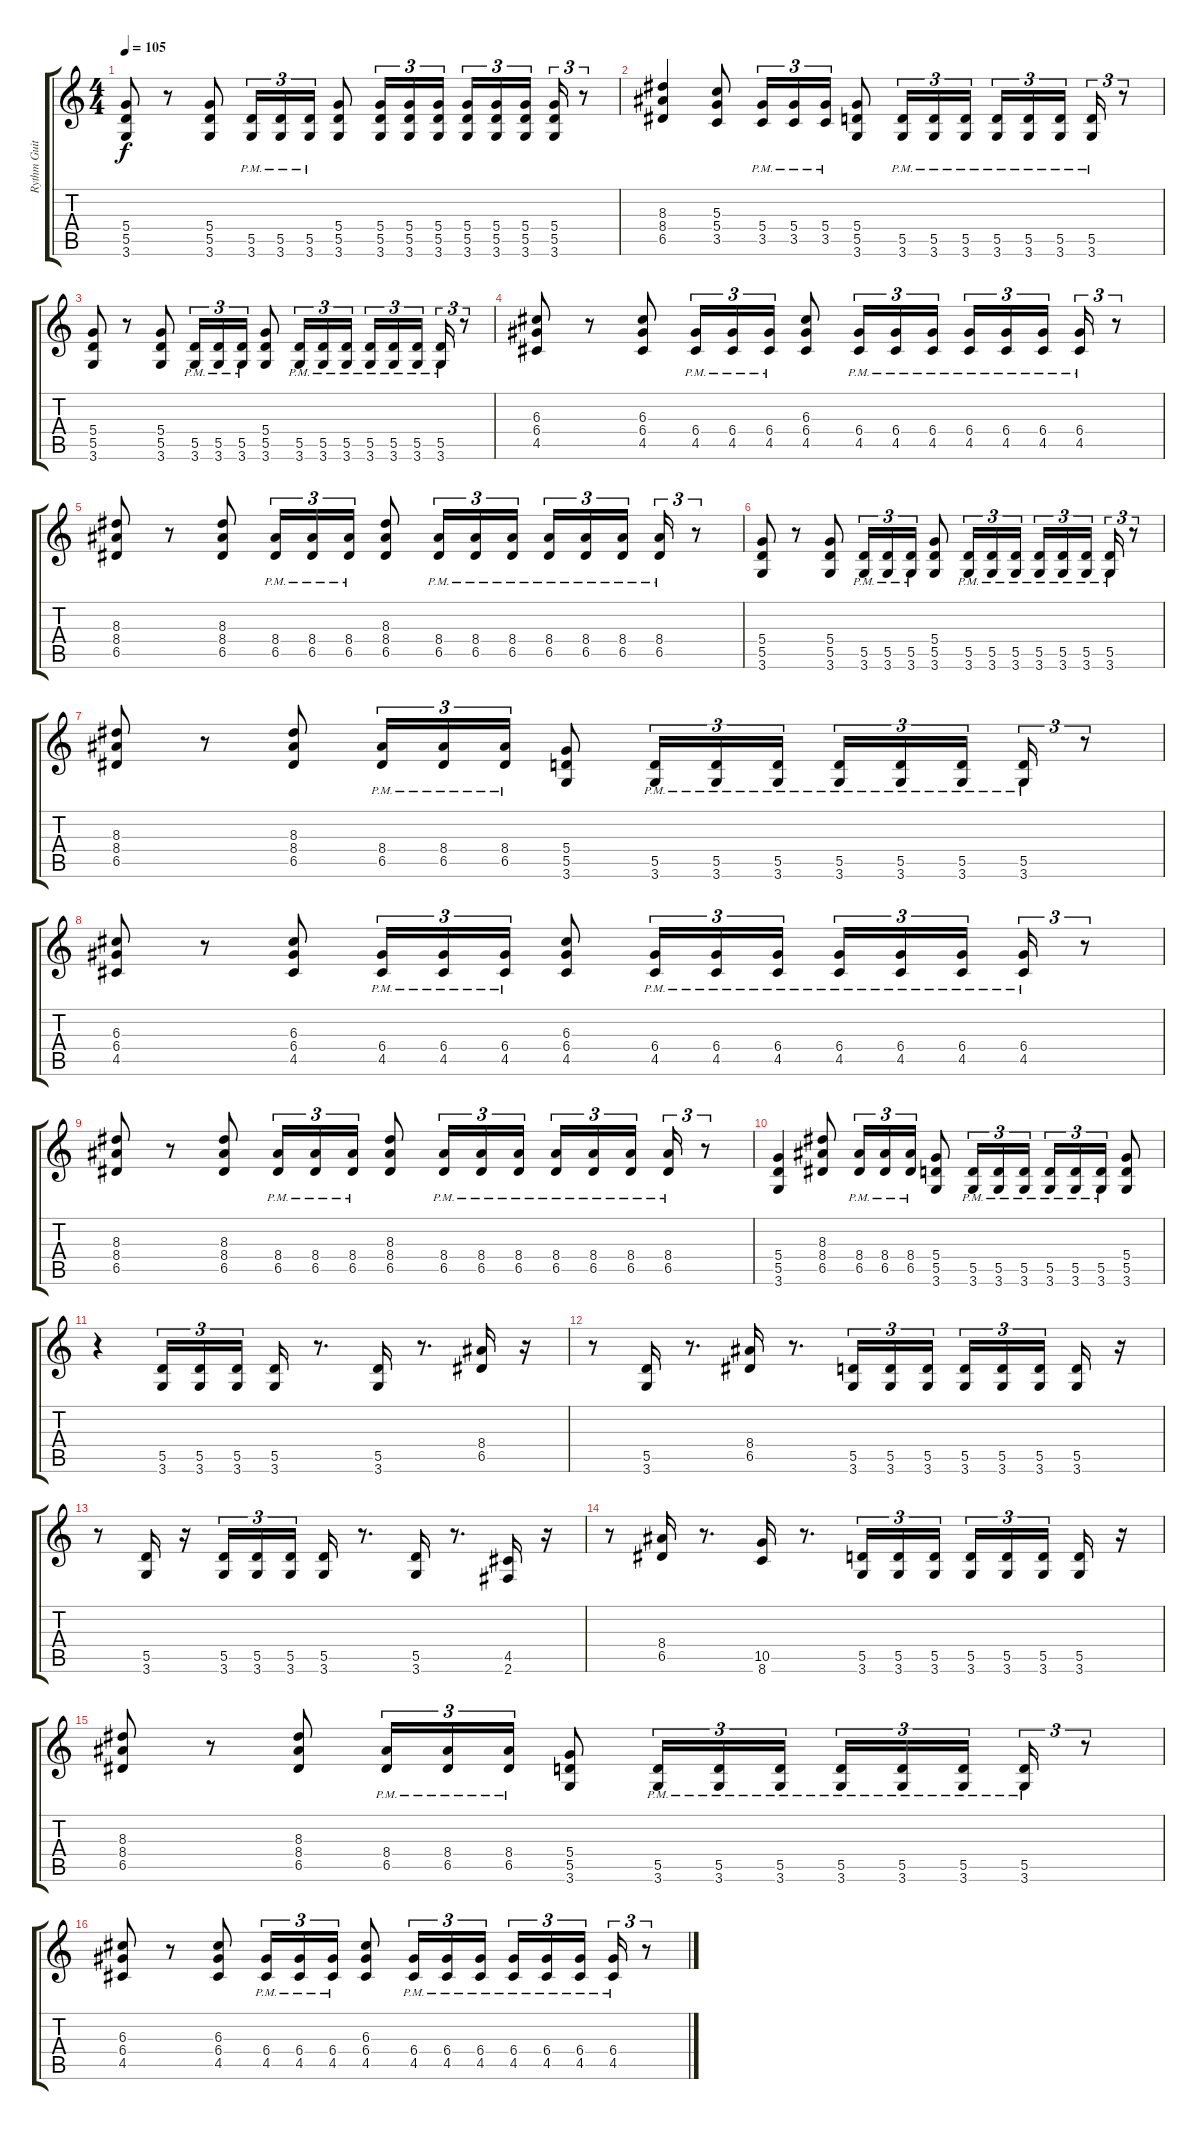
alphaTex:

\track ("Rythm Guitar" "Rythm Guit") {instrument distortionguitar}
\staff {score tabs}
\tuning (E4 B3 G3 D3 A2 E2) {hide}
\ts (4 4)
\tempo 105
\clef g2
\ks c
(5.4 5.5 3.6).8{dy f} r.8 (5.4 5.5 3.6).8 (5.5{pm} 3.6{pm}).16{tu (3 2)} (5.5{pm} 3.6{pm}).16{tu (3 2)} (5.5{pm} 3.6{pm}).16{tu (3 2)} (5.4 5.5 3.6).8 (5.4 5.5 3.6).16{tu (3 2)} (5.4 5.5 3.6).16{tu (3 2)} (5.4 5.5 3.6).16{tu (3 2)} (5.4 5.5 3.6).16{tu (3 2)} (5.4 5.5 3.6).16{tu (3 2)} (5.4 5.5 3.6).16{tu (3 2) beam splitsecondary} (5.4 5.5 3.6).16{tu (3 2)} r.8{tu (3 2)} |
(8.3 8.4 6.5).4 (5.3 5.4 3.5).8 (5.4{pm} 3.5{pm}).16{tu (3 2)} (5.4{pm} 3.5{pm}).16{tu (3 2)} (5.4{pm} 3.5{pm}).16{tu (3 2)} (5.4 5.5 3.6).8 (5.5{pm} 3.6{pm}).16{tu (3 2)} (5.5{pm} 3.6{pm}).16{tu (3 2)} (5.5{pm} 3.6{pm}).16{tu (3 2)} (5.5{pm} 3.6{pm}).16{tu (3 2)} (5.5{pm} 3.6{pm}).16{tu (3 2)} (5.5{pm} 3.6{pm}).16{tu (3 2) beam splitsecondary} (5.5{pm} 3.6{pm}).16{tu (3 2)} r.8{tu (3 2)} |
(5.4 5.5 3.6).8 r.8 (5.4 5.5 3.6).8 (5.5{pm} 3.6{pm}).16{tu (3 2)} (5.5{pm} 3.6{pm}).16{tu (3 2)} (5.5{pm} 3.6{pm}).16{tu (3 2)} (5.4 5.5 3.6).8 (5.5{pm} 3.6{pm}).16{tu (3 2)} (5.5{pm} 3.6{pm}).16{tu (3 2)} (5.5{pm} 3.6{pm}).16{tu (3 2)} (5.5{pm} 3.6{pm}).16{tu (3 2)} (5.5{pm} 3.6{pm}).16{tu (3 2)} (5.5{pm} 3.6{pm}).16{tu (3 2) beam splitsecondary} (5.5{pm} 3.6{pm}).16{tu (3 2)} r.8{tu (3 2)} |
(6.3 6.4 4.5).8 r.8 (6.3 6.4 4.5).8 (6.4{pm} 4.5{pm}).16{tu (3 2)} (6.4{pm} 4.5{pm}).16{tu (3 2)} (6.4{pm} 4.5{pm}).16{tu (3 2)} (6.3 6.4 4.5).8 (6.4{pm} 4.5{pm}).16{tu (3 2)} (6.4{pm} 4.5{pm}).16{tu (3 2)} (6.4{pm} 4.5{pm}).16{tu (3 2)} (6.4{pm} 4.5{pm}).16{tu (3 2)} (6.4{pm} 4.5{pm}).16{tu (3 2)} (6.4{pm} 4.5{pm}).16{tu (3 2) beam splitsecondary} (6.4{pm} 4.5{pm}).16{tu (3 2)} r.8{tu (3 2)} |
(8.3 8.4 6.5).8 r.8 (8.3 8.4 6.5).8 (8.4{pm} 6.5{pm}).16{tu (3 2)} (8.4{pm} 6.5{pm}).16{tu (3 2)} (8.4{pm} 6.5{pm}).16{tu (3 2)} (8.3 8.4 6.5).8 (8.4{pm} 6.5{pm}).16{tu (3 2)} (8.4{pm} 6.5{pm}).16{tu (3 2)} (8.4{pm} 6.5{pm}).16{tu (3 2)} (8.4{pm} 6.5{pm}).16{tu (3 2)} (8.4{pm} 6.5{pm}).16{tu (3 2)} (8.4{pm} 6.5{pm}).16{tu (3 2) beam splitsecondary} (8.4{pm} 6.5{pm}).16{tu (3 2)} r.8{tu (3 2)} |
(5.4 5.5 3.6).8 r.8 (5.4 5.5 3.6).8 (5.5{pm} 3.6{pm}).16{tu (3 2)} (5.5{pm} 3.6{pm}).16{tu (3 2)} (5.5{pm} 3.6{pm}).16{tu (3 2)} (5.4 5.5 3.6).8 (5.5{pm} 3.6{pm}).16{tu (3 2)} (5.5{pm} 3.6{pm}).16{tu (3 2)} (5.5{pm} 3.6{pm}).16{tu (3 2)} (5.5{pm} 3.6{pm}).16{tu (3 2)} (5.5{pm} 3.6{pm}).16{tu (3 2)} (5.5{pm} 3.6{pm}).16{tu (3 2) beam splitsecondary} (5.5{pm} 3.6{pm}).16{tu (3 2)} r.8{tu (3 2)} |
(8.3 8.4 6.5).8 r.8 (8.3 8.4 6.5).8 (8.4{pm} 6.5{pm}).16{tu (3 2)} (8.4{pm} 6.5{pm}).16{tu (3 2)} (8.4{pm} 6.5{pm}).16{tu (3 2)} (5.4 5.5 3.6).8 (5.5{pm} 3.6{pm}).16{tu (3 2)} (5.5{pm} 3.6{pm}).16{tu (3 2)} (5.5{pm} 3.6{pm}).16{tu (3 2)} (5.5{pm} 3.6{pm}).16{tu (3 2)} (5.5{pm} 3.6{pm}).16{tu (3 2)} (5.5{pm} 3.6{pm}).16{tu (3 2) beam splitsecondary} (5.5{pm} 3.6{pm}).16{tu (3 2)} r.8{tu (3 2)} |
(6.3 6.4 4.5).8 r.8 (6.3 6.4 4.5).8 (6.4{pm} 4.5{pm}).16{tu (3 2)} (6.4{pm} 4.5{pm}).16{tu (3 2)} (6.4{pm} 4.5{pm}).16{tu (3 2)} (6.3 6.4 4.5).8 (6.4{pm} 4.5{pm}).16{tu (3 2)} (6.4{pm} 4.5{pm}).16{tu (3 2)} (6.4{pm} 4.5{pm}).16{tu (3 2)} (6.4{pm} 4.5{pm}).16{tu (3 2)} (6.4{pm} 4.5{pm}).16{tu (3 2)} (6.4{pm} 4.5{pm}).16{tu (3 2) beam splitsecondary} (6.4{pm} 4.5{pm}).16{tu (3 2)} r.8{tu (3 2)} |
(8.3 8.4 6.5).8 r.8 (8.3 8.4 6.5).8 (8.4{pm} 6.5{pm}).16{tu (3 2)} (8.4{pm} 6.5{pm}).16{tu (3 2)} (8.4{pm} 6.5{pm}).16{tu (3 2)} (8.3 8.4 6.5).8 (8.4{pm} 6.5{pm}).16{tu (3 2)} (8.4{pm} 6.5{pm}).16{tu (3 2)} (8.4{pm} 6.5{pm}).16{tu (3 2)} (8.4{pm} 6.5{pm}).16{tu (3 2)} (8.4{pm} 6.5{pm}).16{tu (3 2)} (8.4{pm} 6.5{pm}).16{tu (3 2) beam splitsecondary} (8.4{pm} 6.5{pm}).16{tu (3 2)} r.8{tu (3 2)} |
(5.4 5.5 3.6).4 (8.3 8.4 6.5).8 (8.4{pm} 6.5{pm}).16{tu (3 2)} (8.4{pm} 6.5{pm}).16{tu (3 2)} (8.4{pm} 6.5{pm}).16{tu (3 2)} (5.4 5.5 3.6).8 (5.5{pm} 3.6{pm}).16{tu (3 2)} (5.5{pm} 3.6{pm}).16{tu (3 2)} (5.5{pm} 3.6{pm}).16{tu (3 2)} (5.5{pm} 3.6{pm}).16{tu (3 2)} (5.5{pm} 3.6{pm}).16{tu (3 2)} (5.5{pm} 3.6{pm}).16{tu (3 2)} (5.4 5.5 3.6).8 |
r.4 (5.5 3.6).16{tu (3 2)} (5.5 3.6).16{tu (3 2)} (5.5 3.6).16{tu (3 2) beam splitsecondary} (5.5 3.6).16 r.8{d} (5.5 3.6).16 r.8{d} (8.4 6.5).16 r.16 |
r.8 (5.5 3.6).16 r.8{d} (8.4 6.5).16 r.8{d} (5.5 3.6).16{tu (3 2)} (5.5 3.6).16{tu (3 2)} (5.5 3.6).16{tu (3 2)} (5.5 3.6).16{tu (3 2)} (5.5 3.6).16{tu (3 2)} (5.5 3.6).16{tu (3 2) beam splitsecondary} (5.5 3.6).16 r.16 |
r.8 (5.5 3.6).16 r.16 (5.5 3.6).16{tu (3 2)} (5.5 3.6).16{tu (3 2)} (5.5 3.6).16{tu (3 2) beam splitsecondary} (5.5 3.6).16 r.8{d} (5.5 3.6).16 r.8{d} (4.5 2.6).16 r.16 |
r.8 (8.4 6.5).16 r.8{d} (10.5 8.6).16 r.8{d} (5.5 3.6).16{tu (3 2)} (5.5 3.6).16{tu (3 2)} (5.5 3.6).16{tu (3 2)} (5.5 3.6).16{tu (3 2)} (5.5 3.6).16{tu (3 2)} (5.5 3.6).16{tu (3 2) beam splitsecondary} (5.5 3.6).16 r.16 |
(8.3 8.4 6.5).8 r.8 (8.3 8.4 6.5).8 (8.4{pm} 6.5{pm}).16{tu (3 2)} (8.4{pm} 6.5{pm}).16{tu (3 2)} (8.4{pm} 6.5{pm}).16{tu (3 2)} (5.4 5.5 3.6).8 (5.5{pm} 3.6{pm}).16{tu (3 2)} (5.5{pm} 3.6{pm}).16{tu (3 2)} (5.5{pm} 3.6{pm}).16{tu (3 2)} (5.5{pm} 3.6{pm}).16{tu (3 2)} (5.5{pm} 3.6{pm}).16{tu (3 2)} (5.5{pm} 3.6{pm}).16{tu (3 2) beam splitsecondary} (5.5{pm} 3.6{pm}).16{tu (3 2)} r.8{tu (3 2)} |
(6.3 6.4 4.5).8 r.8 (6.3 6.4 4.5).8 (6.4{pm} 4.5{pm}).16{tu (3 2)} (6.4{pm} 4.5{pm}).16{tu (3 2)} (6.4{pm} 4.5{pm}).16{tu (3 2)} (6.3 6.4 4.5).8 (6.4{pm} 4.5{pm}).16{tu (3 2)} (6.4{pm} 4.5{pm}).16{tu (3 2)} (6.4{pm} 4.5{pm}).16{tu (3 2)} (6.4{pm} 4.5{pm}).16{tu (3 2)} (6.4{pm} 4.5{pm}).16{tu (3 2)} (6.4{pm} 4.5{pm}).16{tu (3 2) beam splitsecondary} (6.4{pm} 4.5{pm}).16{tu (3 2)} r.8{tu (3 2)}
